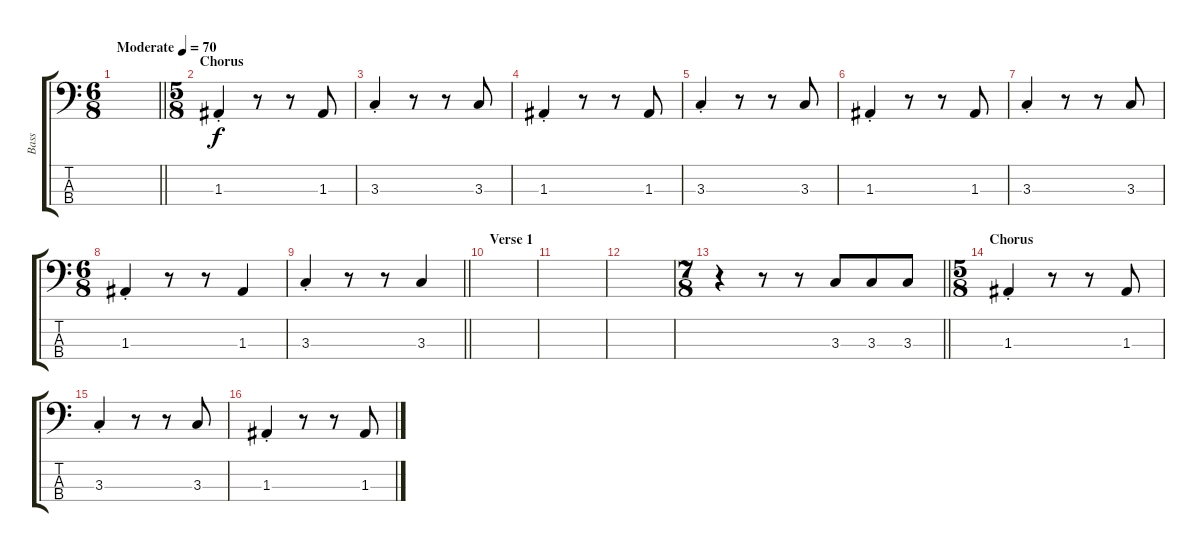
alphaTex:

\track ("Bass" "Bass") {instrument electricbassfinger}
\staff {score tabs}
\tuning (G2 D2 A1 E1) {hide}
\ts (6 8)
\tempo (70 "Moderate")
\clef f4
\barLineRight lightlight
\ks c
|
\ts (5 8)
\section ("" "Chorus")
1.3{st}.4 r.8 r.8 1.3.8 |
3.3{st}.4 r.8 r.8 3.3.8 |
1.3{st}.4 r.8 r.8 1.3.8 |
3.3{st}.4 r.8 r.8 3.3.8 |
1.3{st}.4 r.8 r.8 1.3.8 |
3.3{st}.4 r.8 r.8 3.3.8 |
\ts (6 8)
1.3{st}.4 r.8 r.8 1.3.4 |
\barLineRight lightlight
3.3{st}.4 r.8 r.8 3.3.4 |
\section ("" "Verse 1")
|
|
|
\ts (7 8)
\barLineRight lightlight
r.4 r.8 r.8 3.3.8 3.3.8 3.3.8 |
\ts (5 8)
\section ("" "Chorus")
1.3{st}.4 r.8 r.8 1.3.8 |
3.3{st}.4 r.8 r.8 3.3.8 |
1.3{st}.4 r.8 r.8 1.3.8
